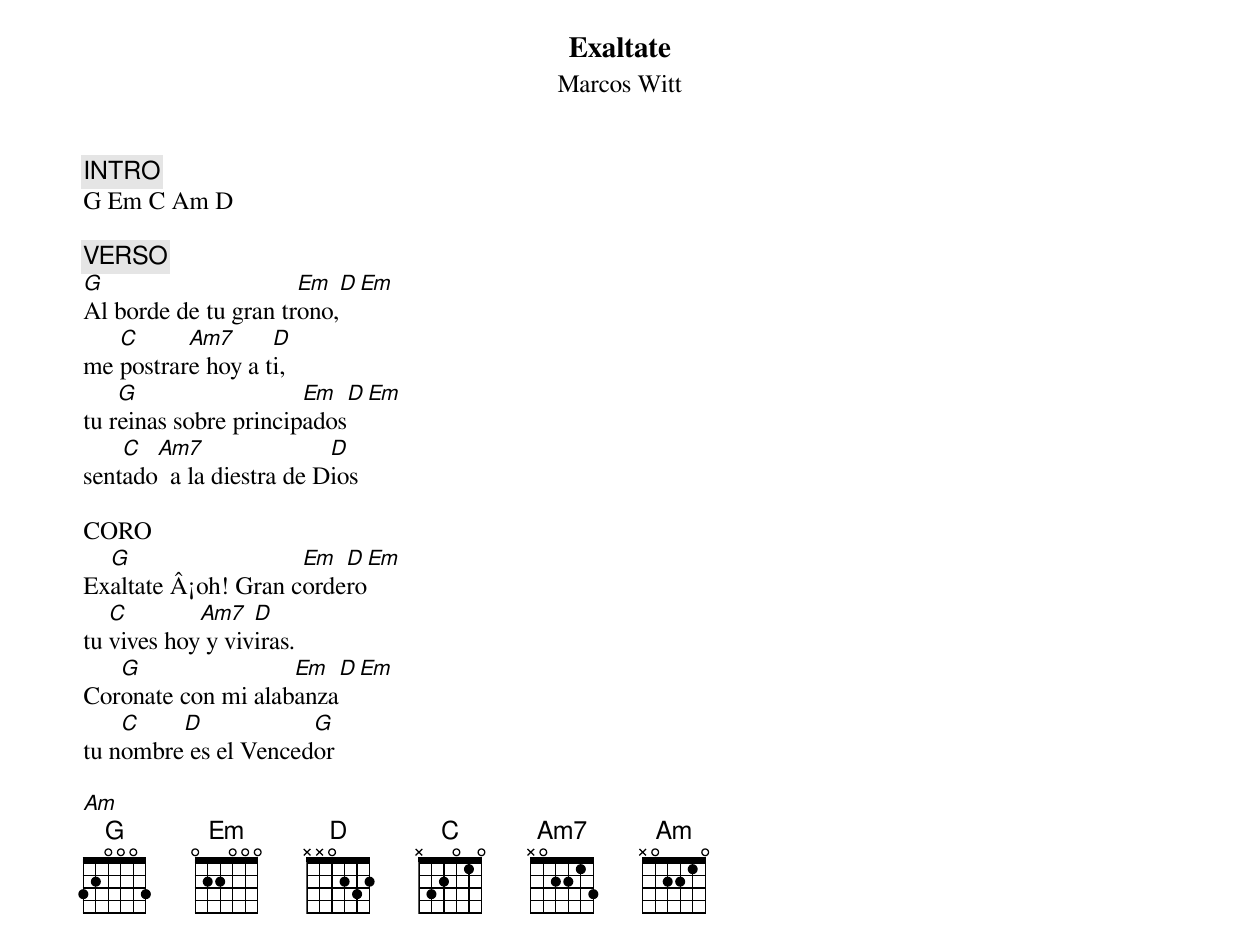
Exaltate
Marcos Witt

INTRO
G Em C Am D

VERSO
G                     Em  D Em
Al borde de tu gran trono,
   C      Am7      D
me postrare hoy a ti,
    G                  Em  D Em
tu reinas sobre principados
    C  Am7                D
sentado  a la diestra de Dios

CORO
  G                  Em  D  Em
Exaltate Â¡oh! Gran cordero
   C        Am7   D
tu vives hoy y viviras.
   G                Em  D  Em
Coronate con mi alabanza
    C    D            G
tu nombre es el Vencedor

Am
